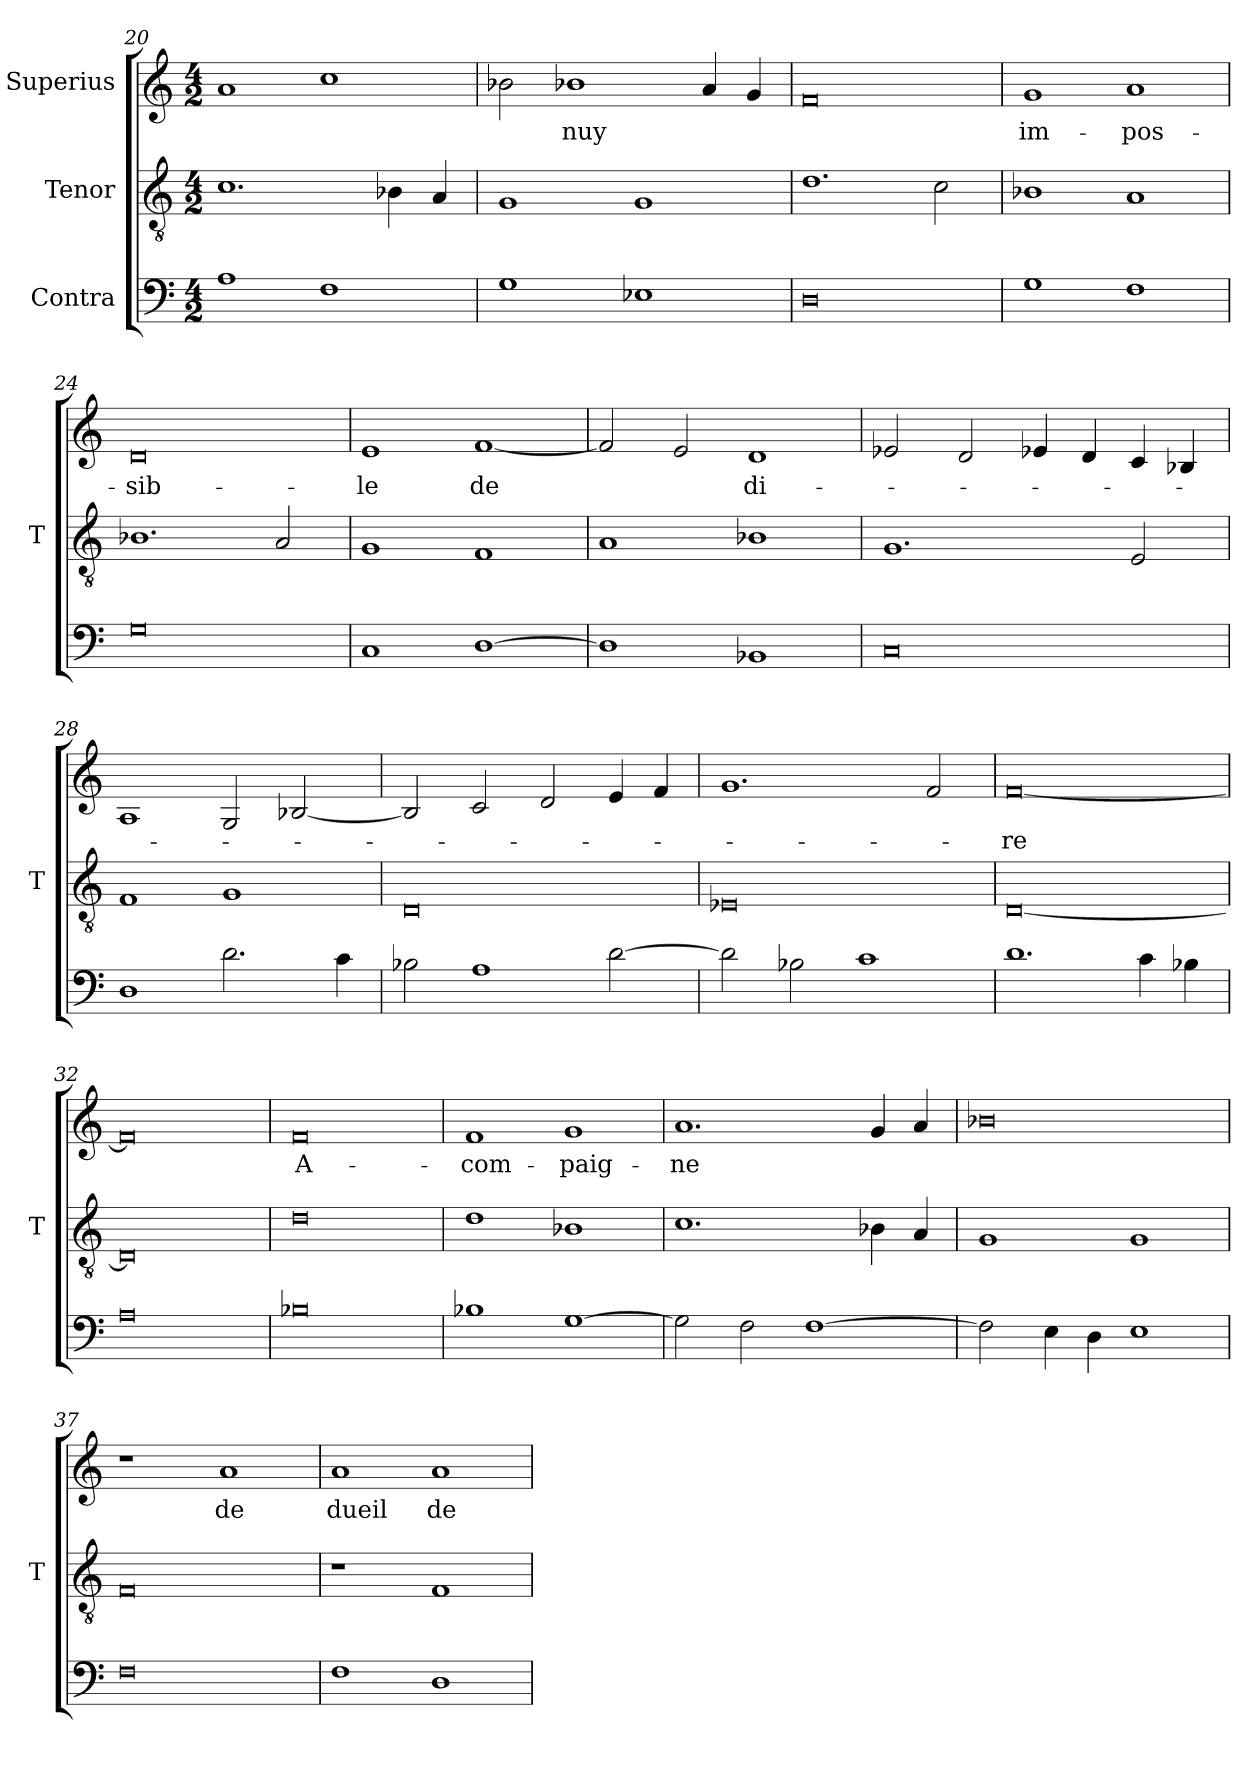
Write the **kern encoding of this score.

**kern	**kern	**kern	**text
*part3	*part2	*part1	*part1
*staff3	*staff2	*staff1	*staff1
*I"Contra	*I"Tenor	*I"Superius	*
*	*I'T	*	*
*clefF4	*clefGv2	*clefG2	*
*M4/2	*M4/2	*M4/2	*
=20	=20	=20	=20
1A	1.c	1a	.
1F	.	1cc	.
.	4B-X	.	.
.	4A	.	.
=21	=21	=21	=21
1G	1G	2b-X	.
.	.	1b-X	-nuy
1E-X	1G	.	.
.	.	4a	.
.	.	4g	.
=22	=22	=22	=22
0D	1.d	0f	.
.	2c	.	.
=23	=23	=23	=23
1G	1B-X	1g	im-
1F	1A	1a	-pos-
=24	=24	=24	=24
0G	1.B-X	0d	-sib-
.	2A	.	.
=25	=25	=25	=25
1C	1G	1e	-le
[1D	1F	[1f	-de
=26	=26	=26	=26
1D]	1A	2f]	.
.	.	2e	.
1BB-X	1B-X	1d	di-
=27	=27	=27	=27
0C	1.G	2e-X	.
.	.	2d	.
.	.	4e-X	.
.	.	4d	.
.	2E	4c	.
.	.	4B-X	.
=28	=28	=28	=28
1D	1F	1A	.
2.d	1G	2G	.
.	.	[2B-X	.
4c	.	.	.
=29	=29	=29	=29
2B-X	0D	2B-]	.
1A	.	2c	.
.	.	2d	.
[2d	.	4e	.
.	.	4f	.
=30	=30	=30	=30
2d]	0E-X	1.g	.
2B-X	.	.	.
1c	.	.	.
.	.	2f	.
=31	=31	=31	=31
1.d	[0D	[0f	-re
4c	.	.	.
4B-X	.	.	.
=32	=32	=32	=32
0A	0D]	0f]	.
=33	=33	=33	=33
0B-X	0d	0f	A-
=34	=34	=34	=34
1B-X	1d	1f	-com-
[1G	1B-X	1g	-paig-
=35	=35	=35	=35
2G]	1.c	1.a	-ne
2F	.	.	.
[1F	.	.	.
.	4B-X	4g	.
.	4A	4a	.
=36	=36	=36	=36
2F]	1G	0b-X	.
4E	.	.	.
4D	.	.	.
1E	1G	.	.
=37	=37	=37	=37
0F	0F	1r	.
.	.	1a	-de
=38	=38	=38	=38
1F	1r	1a	-dueil
1D	1F	1a	-de
=	=	=	=
*-	*-	*-	*-
